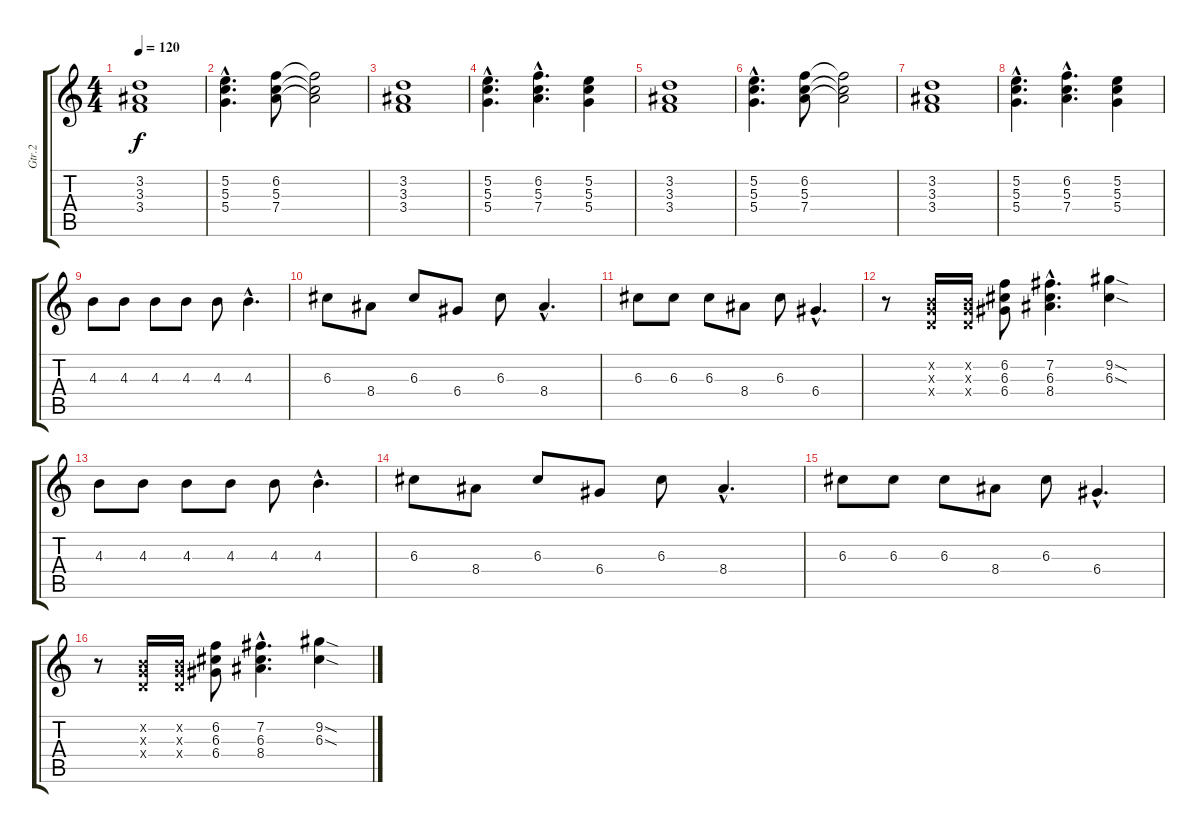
\track ("Gtr.2" "Gtr.2") {instrument overdrivenguitar}
\staff {score tabs}
\tuning (E4 B3 G3 D3 A2 E2) {hide}
\ts (4 4)
\tempo 120
\clef g2
\ks c
(3.2 3.3 3.4).1{dy f} |
(5.2{hac} 5.3{hac} 5.4{hac}).4{d} (6.2 5.3 7.4).8 (6.2{t} 5.3{t} 7.4{t}).2 |
(3.2 3.3 3.4).1 |
(5.2{hac} 5.3{hac} 5.4{hac}).4{d} (6.2{hac} 5.3{hac} 7.4{hac}).4{d} (5.2 5.3 5.4).4 |
(3.2 3.3 3.4).1 |
(5.2{hac} 5.3{hac} 5.4{hac}).4{d} (6.2 5.3 7.4).8 (6.2{t} 5.3{t} 7.4{t}).2 |
(3.2 3.3 3.4).1 |
(5.2{hac} 5.3{hac} 5.4{hac}).4{d} (6.2{hac} 5.3{hac} 7.4{hac}).4{d} (5.2 5.3 5.4).4 |
4.3.8 4.3.8 4.3.8 4.3.8 4.3.8 4.3{hac}.4{d} |
6.3.8 8.4.8 6.3.8 6.4.8 6.3.8 8.4{hac}.4{d} |
6.3.8 6.3.8 6.3.8 8.4.8 6.3.8 6.4{hac}.4{d} |
r.8 (0.2{x} 0.3{x} 0.4{x}).16 (0.2{x} 0.3{x} 0.4{x}).16 (6.2 6.3 6.4).8 (7.2{hac} 6.3{hac} 8.4{hac}).4{d} (9.2{sod} 6.3{sod}).4 |
4.3.8 4.3.8 4.3.8 4.3.8 4.3.8 4.3{hac}.4{d} |
6.3.8 8.4.8 6.3.8 6.4.8 6.3.8 8.4{hac}.4{d} |
6.3.8 6.3.8 6.3.8 8.4.8 6.3.8 6.4{hac}.4{d} |
r.8 (0.2{x} 0.3{x} 0.4{x}).16 (0.2{x} 0.3{x} 0.4{x}).16 (6.2 6.3 6.4).8 (7.2{hac} 6.3{hac} 8.4{hac}).4{d} (9.2{sod} 6.3{sod}).4
